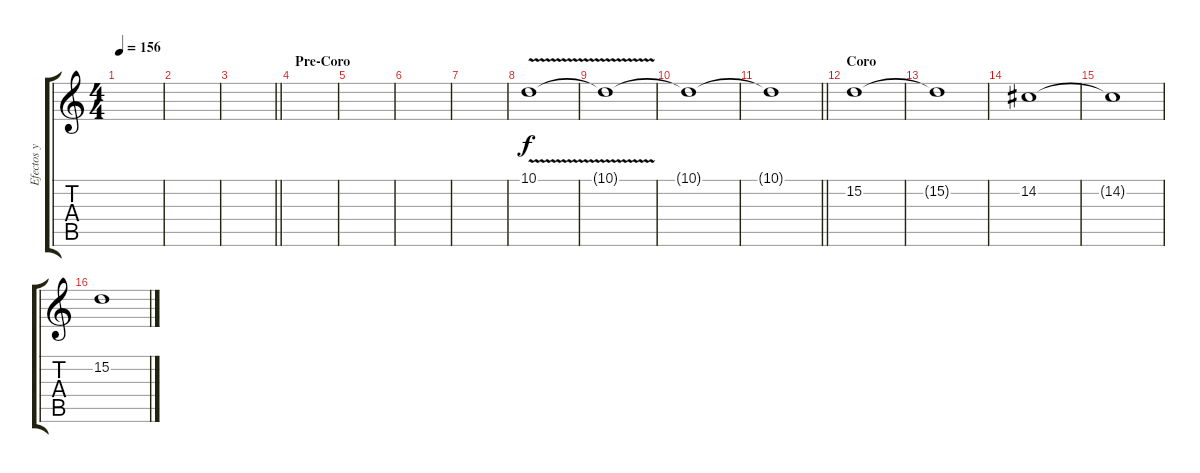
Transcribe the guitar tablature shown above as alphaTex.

\track ("Efectos y Otros" "Efectos y ") {instrument pad1newage}
\staff {score tabs}
\tuning (E4 B3 G3 D3 A2 E2) {hide}
\ts (4 4)
\tempo 156
\clef g2
\ks c
|
|
\barLineRight lightlight
|
\section ("" "Pre-Coro")
|
|
|
|
10.1{v}.1{instrument pad1newage} |
10.1{t}.1 |
10.1{t}.1 |
\barLineRight lightlight
10.1{t}.1 |
\section ("" "Coro")
15.2.1{instrument pad1newage} |
15.2{t}.1 |
14.2.1 |
14.2{t}.1 |
15.2.1
